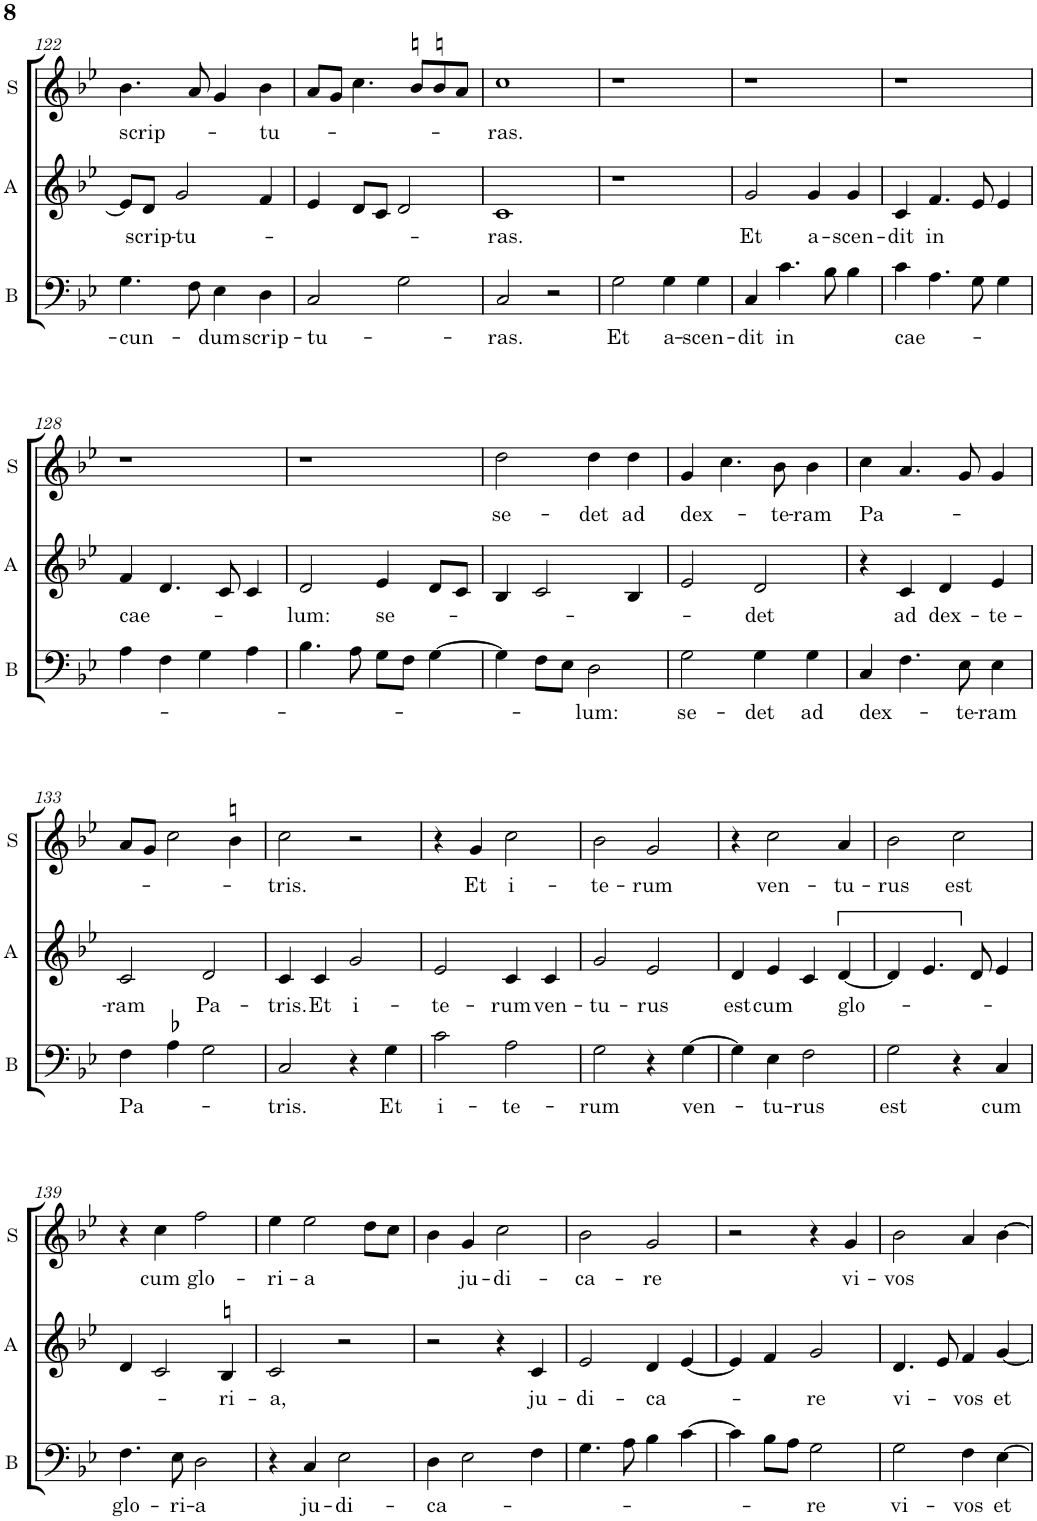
**kern	**text	**kern	**text	**kern	**text
*part3	*part3	*part2	*part2	*part1	*part1
*staff3	*staff3	*staff2	*staff2	*staff1	*staff1
*I"B	*	*I"A	*	*I"S	*
*I'B	*	*I'A	*	*I'S	*
!!LO:PB:g=z
*clefF4	*	*clefG2	*	*clefG2	*
*	*	*	*	*Trd4c7	*
*k[b-e-]	*	*k[b-e-]	*	*k[b-e-]	*
*B-:	*	*B-:	*	*B-:	*
*M2/2	*	*M2/2	*	*M2/2	*
*met(c|)	*	*met(c|)	*	*met(c|)	*
=122	=122	=122	=122	=122	=122
!	!LO:LY:b	!	!	!	!LO:LY:b
4.G\	-cun-	8e-/L]	.	4.b-\	scrip-
!	!	!	!LO:LY:b	!	!
.	.	8d/J	scrip-	.	.
!	!	!	!LO:LY:b	!	!
.	.	2g/	-tu-	.	.
8F\	.	.	.	8a/	.
!	!LO:LY:b	!	!	!	!
4E-\	-dum	.	.	4g/	.
!	!LO:LY:b	!	!	!	!LO:LY:b
4D\	scrip-	4f/	.	4b-\	-tu-
=123	=123	=123	=123	=123	=123
!	!LO:LY:b	!	!	!	!
2C/	-tu-	4e-/	.	8a/L	.
.	.	.	.	8g/J	.
.	.	8d/L	.	4.cc\	.
.	.	8c/J	.	.	.
2G\	.	2d/	.	.	.
.	.	.	.	8bn/L	.
.	.	.	.	8bn/	.
.	.	.	.	8a/J	.
=124	=124	=124	=124	=124	=124
!	!LO:LY:b	!	!LO:LY:b	!	!LO:LY:b
2C/	-ras.	1c	-ras.	1cc	-ras.
2r	.	.	.	.	.
=125	=125	=125	=125	=125	=125
!	!LO:LY:b	!	!	!	!
2G\	Et	1r	.	1r	.
!	!LO:LY:b	!	!	!	!
4G\	a-	.	.	.	.
!	!LO:LY:b	!	!	!	!
4G\	-scen-	.	.	.	.
=126	=126	=126	=126	=126	=126
!	!LO:LY:b	!	!LO:LY:b	!	!
4C/	-dit	2g/	Et	1r	.
!	!LO:LY:b	!	!	!	!
4.c\	in	.	.	.	.
!	!	!	!LO:LY:b	!	!
.	.	4g/	a-	.	.
8B-\	.	.	.	.	.
!	!	!	!LO:LY:b	!	!
4B-\	.	4g/	-scen-	.	.
=127	=127	=127	=127	=127	=127
!	!LO:LY:b	!	!LO:LY:b	!	!
4c\	cae-	4c/	-dit	1r	.
!	!	!	!LO:LY:b	!	!
4.A\	.	4.f/	in	.	.
8G\	.	8e-/	.	.	.
4G\	.	4e-/	.	.	.
!!LO:LB:g=z
=128	=128	=128	=128	=128	=128
!	!	!	!LO:LY:b	!	!
4A\	.	4f/	cae-	1r	.
4F\	.	4.d/	.	.	.
4G\	.	.	.	.	.
.	.	8c/	.	.	.
4A\	.	4c/	.	.	.
=129	=129	=129	=129	=129	=129
!	!	!	!LO:LY:b	!	!
4.B-\	.	2d/	-lum:	1r	.
8A\	.	.	.	.	.
!	!	!	!LO:LY:b	!	!
8G\L	.	4e-/	se-	.	.
8F\J	.	.	.	.	.
[4G\	.	8d/L	.	.	.
.	.	8c/J	.	.	.
=130	=130	=130	=130	=130	=130
!	!	!	!	!	!LO:LY:b
4G\]	.	4B-/	.	2dd\	se-
8F\L	.	2c/	.	.	.
8E-\J	.	.	.	.	.
!	!LO:LY:b	!	!	!	!LO:LY:b
2D\	-lum:	.	.	4dd\	-det
!	!	!	!	!	!LO:LY:b
.	.	4B-/	.	4dd\	ad
=131	=131	=131	=131	=131	=131
!	!LO:LY:b	!	!	!	!LO:LY:b
2G\	se-	2e-/	.	4g/	dex-
.	.	.	.	4.cc\	.
!	!LO:LY:b	!	!LO:LY:b	!	!
4G\	-det	2d/	-det	.	.
!	!	!	!	!	!LO:LY:b
.	.	.	.	8b-\	-te-
!	!LO:LY:b	!	!	!	!LO:LY:b
4G\	ad	.	.	4b-\	-ram
=132	=132	=132	=132	=132	=132
!	!LO:LY:b	!	!	!	!LO:LY:b
4C/	dex-	4r	.	4cc\	Pa-
!	!	!	!LO:LY:b	!	!
4.F\	.	4c/	ad	4.a/	.
!	!	!	!LO:LY:b	!	!
.	.	4d/	dex-	.	.
!	!LO:LY:b	!	!	!	!
8E-\	-te-	.	.	8g/	.
!	!LO:LY:b	!	!LO:LY:b	!	!
4E-\	-ram	4e-/	-te-	4g/	.
!!LO:LB:g=z
=133	=133	=133	=133	=133	=133
!	!LO:LY:b	!	!LO:LY:b	!	!
4F\	Pa-	2c/	-ram	8a/L	.
.	.	.	.	8g/J	.
4A-X\	.	.	.	2cc\	.
!	!	!	!LO:LY:b	!	!
2G\	.	2d/	Pa-	.	.
.	.	.	.	4bn\	.
=134	=134	=134	=134	=134	=134
!	!LO:LY:b	!	!LO:LY:b	!	!LO:LY:b
2C/	-tris.	4c/	-tris.	2cc\	-tris.
!	!	!	!LO:LY:b	!	!
.	.	4c/	Et	.	.
!	!	!	!LO:LY:b	!	!
4r	.	2g/	i-	2r	.
!	!LO:LY:b	!	!	!	!
4G\	Et	.	.	.	.
=135	=135	=135	=135	=135	=135
!	!LO:LY:b	!	!LO:LY:b	!	!
2c\	i-	2e-/	-te-	4r	.
!	!	!	!	!	!LO:LY:b
.	.	.	.	4g/	Et
!	!LO:LY:b	!	!LO:LY:b	!	!LO:LY:b
2A\	-te-	4c/	-rum	2cc\	i-
!	!	!	!LO:LY:b	!	!
.	.	4c/	ven-	.	.
=136	=136	=136	=136	=136	=136
!	!LO:LY:b	!	!LO:LY:b	!	!LO:LY:b
2G\	-rum	2g/	-tu-	2b-\	-te-
!	!	!	!LO:LY:b	!	!LO:LY:b
4r	.	2e-/	-rus	2g/	-rum
!	!LO:LY:b	!	!	!	!
[4G\	ven-	.	.	.	.
=137	=137	=137	=137	=137	=137
!	!	!	!LO:LY:b	!	!
4G\]	.	4d/	est	4r	.
!	!LO:LY:b	!	!LO:LY:b	!	!LO:LY:b
4E-\	-tu-	4e-/	cum	2cc\	ven-
!	!LO:LY:b	!	!	!	!
2F\	-rus	4c/	.	.	.
!	!	!	!LO:LY:b	!	!LO:LY:b
.	.	[4d/	glo-	4a/	-tu-
=138	=138	=138	=138	=138	=138
!	!LO:LY:b	!	!	!	!LO:LY:b
2G\	est	4d/]	.	2b-\	-rus
.	.	4.e-/	.	.	.
!	!	!	!	!	!LO:LY:b
4r	.	.	.	2cc\	est
.	.	8d/	.	.	.
!	!LO:LY:b	!	!	!	!
4C/	cum	4e-/	.	.	.
!!LO:LB:g=z
=139	=139	=139	=139	=139	=139
!	!LO:LY:b	!	!	!	!
4.F\	glo-	4d/	.	4r	.
!	!	!	!	!	!LO:LY:b
.	.	2c/	.	4cc\	cum
!	!LO:LY:b	!	!	!	!
8E-\	-ri-	.	.	.	.
!	!LO:LY:b	!	!	!	!LO:LY:b
2D\	-a	.	.	2ff\	glo-
!	!	!	!LO:LY:b	!	!
.	.	4Bn/	-ri-	.	.
=140	=140	=140	=140	=140	=140
!	!	!	!LO:LY:b	!	!LO:LY:b
4r	.	2c/	-a,	4ee-\	-ri-
!	!LO:LY:b	!	!	!	!LO:LY:b
4C/	ju-	.	.	2ee-\	-a
!	!LO:LY:b	!	!	!	!
2E-\	-di-	2r	.	.	.
.	.	.	.	8dd\L	.
.	.	.	.	8cc\J	.
=141	=141	=141	=141	=141	=141
!	!LO:LY:b	!	!	!	!
4D\	-ca-	2r	.	4b-\	.
!	!	!	!	!	!LO:LY:b
2E-\	.	.	.	4g/	ju-
!	!	!	!	!	!LO:LY:b
.	.	4r	.	2cc\	-di-
!	!	!	!LO:LY:b	!	!
4F\	.	4c/	ju-	.	.
=142	=142	=142	=142	=142	=142
!	!	!	!LO:LY:b	!	!LO:LY:b
4.G\	.	2e-/	-di-	2b-\	-ca-
8A\	.	.	.	.	.
!	!	!	!LO:LY:b	!	!LO:LY:b
4B-\	.	4d/	-ca-	2g/	-re
[4c\	.	[4e-/	.	.	.
=143	=143	=143	=143	=143	=143
4c\]	.	4e-/]	.	2r	.
8B-\L	.	4f/	.	.	.
8A\J	.	.	.	.	.
!	!LO:LY:b	!	!LO:LY:b	!	!
2G\	-re	2g/	-re	4r	.
!	!	!	!	!	!LO:LY:b
.	.	.	.	4g/	vi-
=144	=144	=144	=144	=144	=144
!	!LO:LY:b	!	!LO:LY:b	!	!LO:LY:b
2G\	vi-	4.d/	vi-	2b-\	-vos
.	.	8e-/	.	.	.
!	!LO:LY:b	!	!LO:LY:b	!	!
4F\	-vos	4f/	-vos	4a/	.
!	!LO:LY:b	!	!LO:LY:b	!	!
[4E-\	et	[4g/	et	[4b-\	.
=	=	=	=	=	=
*-	*-	*-	*-	*-	*-
